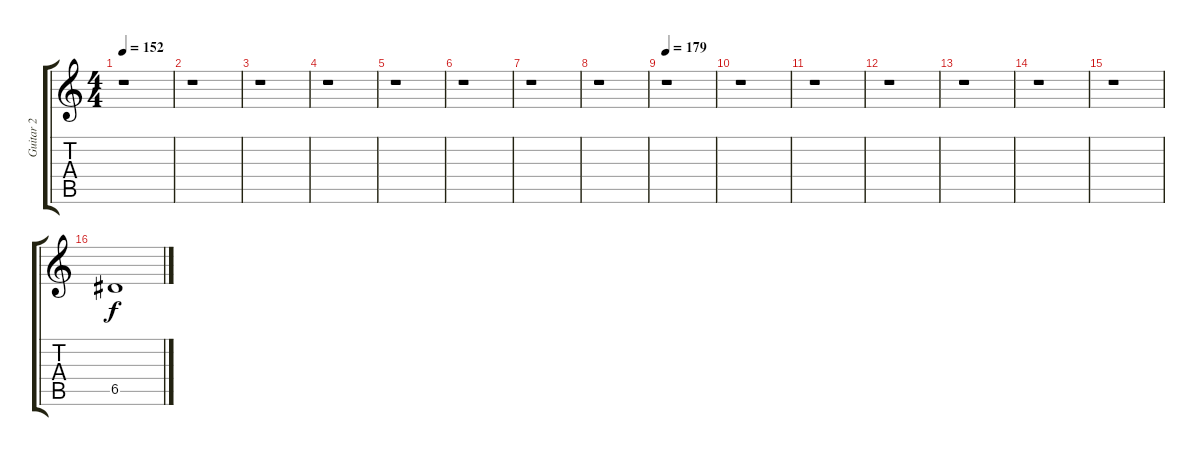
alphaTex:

\track ("Guitar 2" "Guitar 2") {instrument distortionguitar}
\staff {score tabs}
\tuning (E4 B3 G3 D3 A2 E2) {hide}
\ts (4 4)
\tempo 152
\clef g2
\ks c
r.1{dy f} |
r.1 |
r.1 |
r.1 |
r.1 |
r.1 |
r.1 |
r.1 |
\tempo 179
r.1 |
r.1 |
r.1 |
r.1 |
r.1 |
r.1 |
r.1 |
6.5.1
